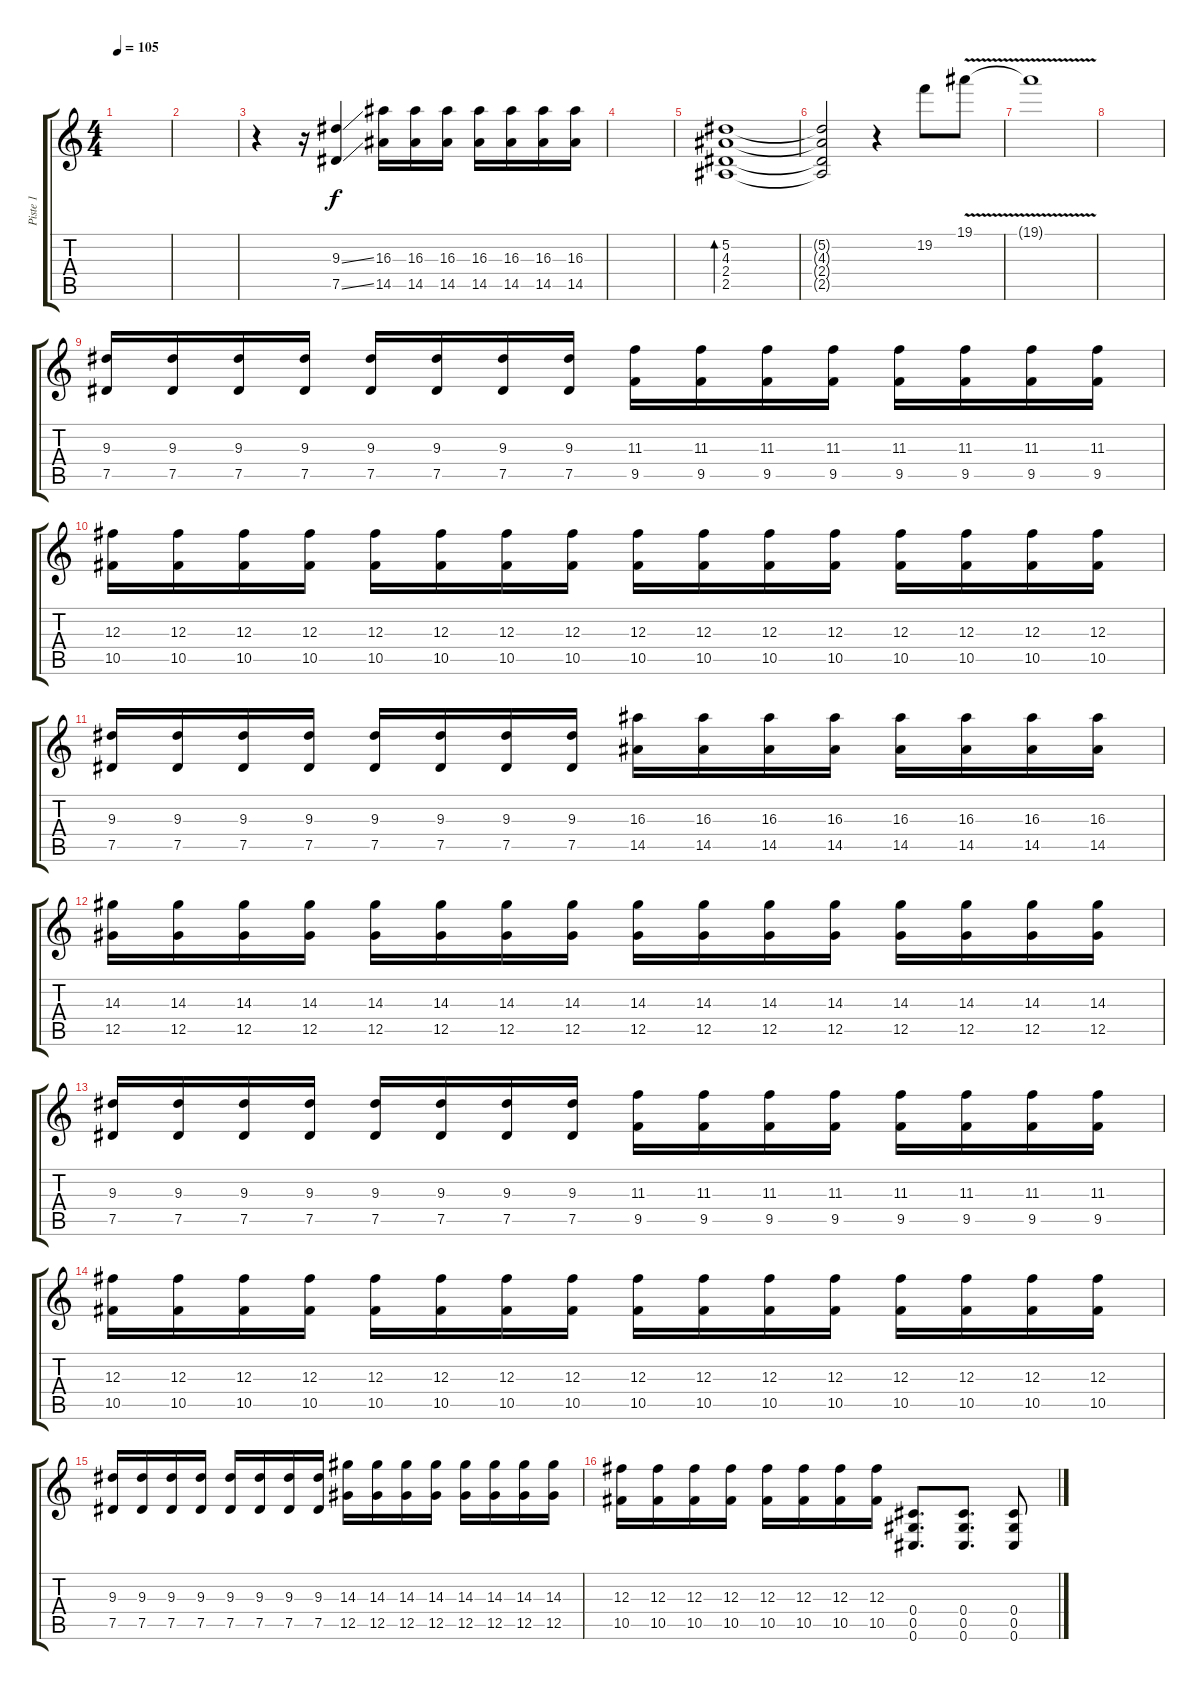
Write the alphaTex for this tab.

\track ("Piste 1" "Piste 1") {instrument distortionguitar}
\staff {score tabs}
\tuning (Eb4 Bb3 Gb3 Db3 Ab2 Db2) {hide}
\ts (4 4)
\tempo 105
\clef g2
\ks c
|
|
r.4 r.16 (9.3{ss} 7.5{ss}).4 (16.3 14.5).16 (16.3 14.5).16 (16.3 14.5).16 (16.3 14.5).16 (16.3 14.5).16 (16.3 14.5).16 (16.3 14.5).16 |
|
(5.2 4.3 2.4 2.5).1{bd 240 instrument electricguitarclean} |
(5.2{t} 4.3{t} 2.4{t} 2.5{t}).2 r.4 19.2.8 19.1{v}.8 |
19.1{t}.1 |
|
(9.3 7.5).16{instrument distortionguitar} (9.3 7.5).16 (9.3 7.5).16 (9.3 7.5).16 (9.3 7.5).16 (9.3 7.5).16 (9.3 7.5).16 (9.3 7.5).16 (11.3 9.5).16 (11.3 9.5).16 (11.3 9.5).16 (11.3 9.5).16 (11.3 9.5).16 (11.3 9.5).16 (11.3 9.5).16 (11.3 9.5).16 |
(12.3 10.5).16 (12.3 10.5).16 (12.3 10.5).16 (12.3 10.5).16 (12.3 10.5).16 (12.3 10.5).16 (12.3 10.5).16 (12.3 10.5).16 (12.3 10.5).16 (12.3 10.5).16 (12.3 10.5).16 (12.3 10.5).16 (12.3 10.5).16 (12.3 10.5).16 (12.3 10.5).16 (12.3 10.5).16 |
(9.3 7.5).16 (9.3 7.5).16 (9.3 7.5).16 (9.3 7.5).16 (9.3 7.5).16 (9.3 7.5).16 (9.3 7.5).16 (9.3 7.5).16 (16.3 14.5).16 (16.3 14.5).16 (16.3 14.5).16 (16.3 14.5).16 (16.3 14.5).16 (16.3 14.5).16 (16.3 14.5).16 (16.3 14.5).16 |
(14.3 12.5).16 (14.3 12.5).16 (14.3 12.5).16 (14.3 12.5).16 (14.3 12.5).16 (14.3 12.5).16 (14.3 12.5).16 (14.3 12.5).16 (14.3 12.5).16 (14.3 12.5).16 (14.3 12.5).16 (14.3 12.5).16 (14.3 12.5).16 (14.3 12.5).16 (14.3 12.5).16 (14.3 12.5).16 |
(9.3 7.5).16 (9.3 7.5).16 (9.3 7.5).16 (9.3 7.5).16 (9.3 7.5).16 (9.3 7.5).16 (9.3 7.5).16 (9.3 7.5).16 (11.3 9.5).16 (11.3 9.5).16 (11.3 9.5).16 (11.3 9.5).16 (11.3 9.5).16 (11.3 9.5).16 (11.3 9.5).16 (11.3 9.5).16 |
(12.3 10.5).16 (12.3 10.5).16 (12.3 10.5).16 (12.3 10.5).16 (12.3 10.5).16 (12.3 10.5).16 (12.3 10.5).16 (12.3 10.5).16 (12.3 10.5).16 (12.3 10.5).16 (12.3 10.5).16 (12.3 10.5).16 (12.3 10.5).16 (12.3 10.5).16 (12.3 10.5).16 (12.3 10.5).16 |
(9.3 7.5).16 (9.3 7.5).16 (9.3 7.5).16 (9.3 7.5).16 (9.3 7.5).16 (9.3 7.5).16 (9.3 7.5).16 (9.3 7.5).16 (14.3 12.5).16 (14.3 12.5).16 (14.3 12.5).16 (14.3 12.5).16 (14.3 12.5).16 (14.3 12.5).16 (14.3 12.5).16 (14.3 12.5).16 |
(12.3 10.5).16 (12.3 10.5).16 (12.3 10.5).16 (12.3 10.5).16 (12.3 10.5).16 (12.3 10.5).16 (12.3 10.5).16 (12.3 10.5).16 (0.4 0.5 0.6).8{d} (0.4 0.5 0.6).8{d} (0.4 0.5 0.6).8
